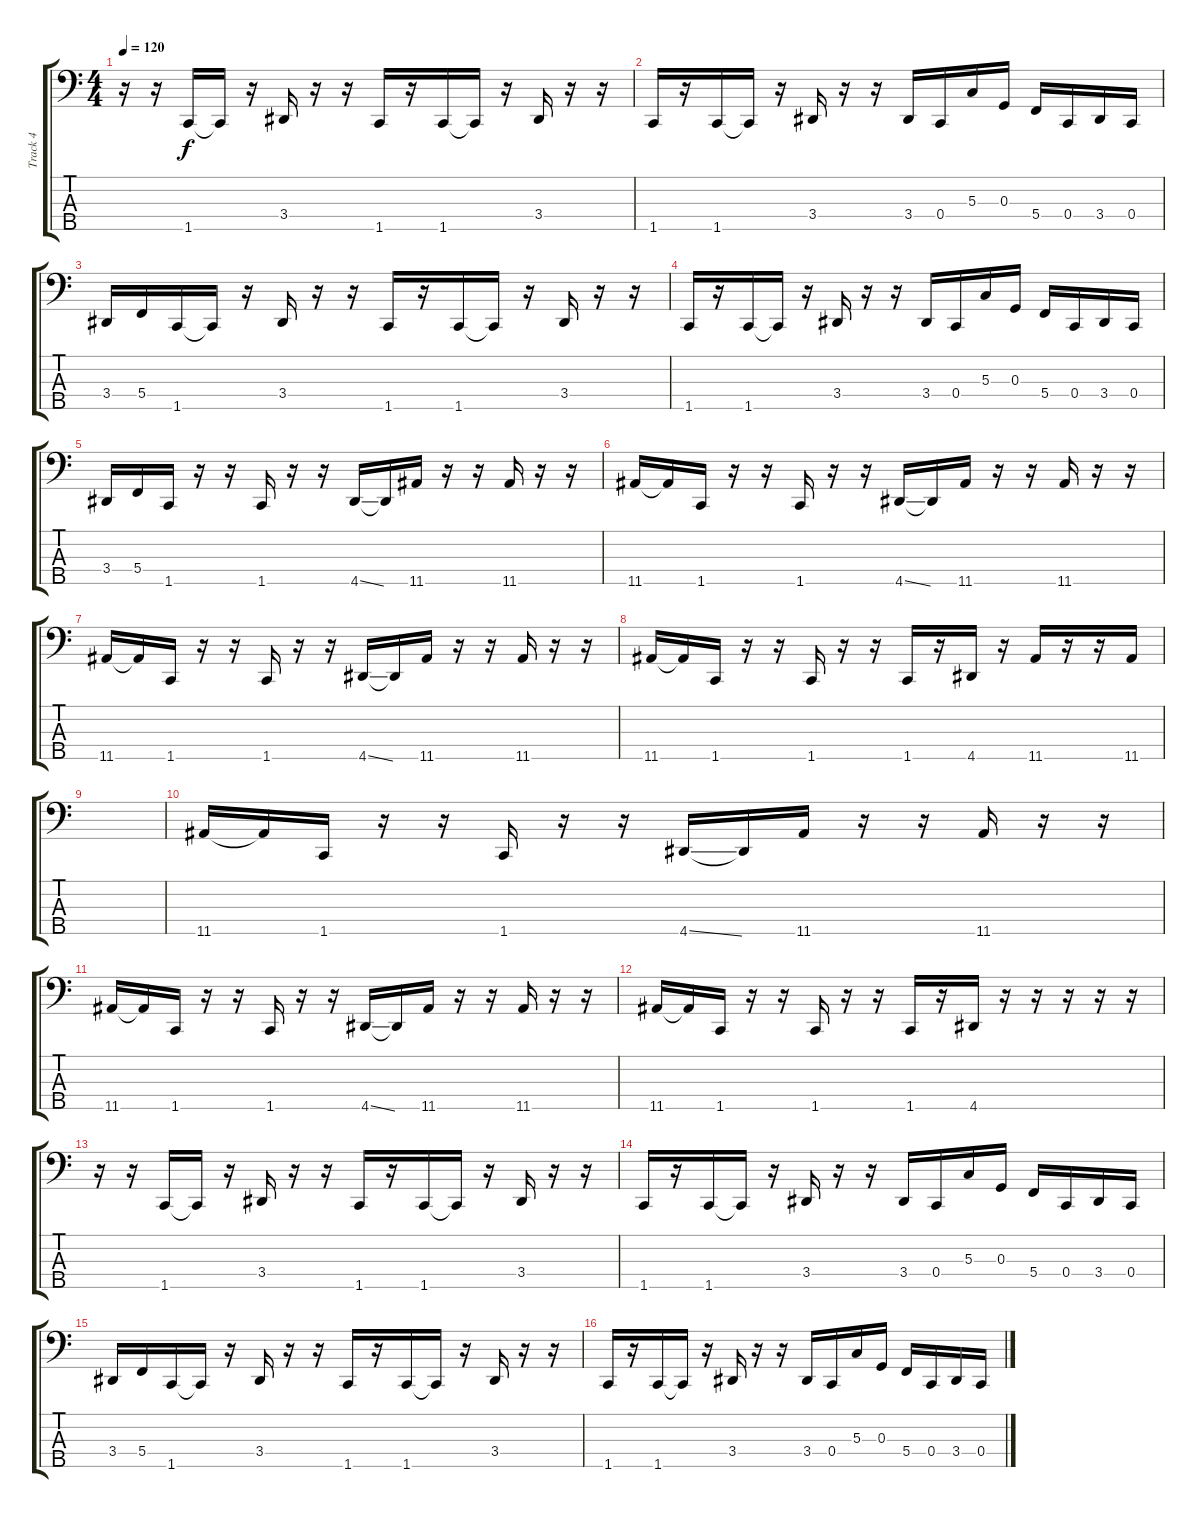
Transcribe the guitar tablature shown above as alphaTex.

\track ("Track 4" "Track 4") {instrument electricbassfinger}
\staff {score tabs}
\tuning (F2 C2 G1 C1 B0) {hide}
\ts (4 4)
\tempo 120
\clef f4
\ks c
r.16{dy f} r.16 1.5.16 1.5{t}.16 r.16 3.4.16 r.16 r.16 1.5.16 r.16 1.5.16 1.5{t}.16 r.16 3.4.16 r.16 r.16 |
1.5.16 r.16 1.5.16 1.5{t}.16 r.16 3.4.16 r.16 r.16 3.4.16 0.4.16 5.3.16 0.3.16 5.4.16 0.4.16 3.4.16 0.4.16 |
3.4.16 5.4.16 1.5.16 1.5{t}.16 r.16 3.4.16 r.16 r.16 1.5.16 r.16 1.5.16 1.5{t}.16 r.16 3.4.16 r.16 r.16 |
1.5.16 r.16 1.5.16 1.5{t}.16 r.16 3.4.16 r.16 r.16 3.4.16 0.4.16 5.3.16 0.3.16 5.4.16 0.4.16 3.4.16 0.4.16 |
3.4.16 5.4.16 1.5.16 r.16 r.16 1.5.16 r.16 r.16 4.5{ss}.16 4.5{t}.16 11.5.16 r.16 r.16 11.5.16 r.16 r.16 |
11.5.16 11.5{t}.16 1.5.16 r.16 r.16 1.5.16 r.16 r.16 4.5{ss}.16 4.5{t}.16 11.5.16 r.16 r.16 11.5.16 r.16 r.16 |
11.5.16 11.5{t}.16 1.5.16 r.16 r.16 1.5.16 r.16 r.16 4.5{ss}.16 4.5{t}.16 11.5.16 r.16 r.16 11.5.16 r.16 r.16 |
11.5.16 11.5{t}.16 1.5.16 r.16 r.16 1.5.16 r.16 r.16 1.5.16 r.16 4.5.16 r.16 11.5.16 r.16 r.16 11.5.16 |
|
11.5.16 11.5{t}.16 1.5.16 r.16 r.16 1.5.16 r.16 r.16 4.5{ss}.16 4.5{t}.16 11.5.16 r.16 r.16 11.5.16 r.16 r.16 |
11.5.16 11.5{t}.16 1.5.16 r.16 r.16 1.5.16 r.16 r.16 4.5{ss}.16 4.5{t}.16 11.5.16 r.16 r.16 11.5.16 r.16 r.16 |
11.5.16 11.5{t}.16 1.5.16 r.16 r.16 1.5.16 r.16 r.16 1.5.16 r.16 4.5.16 r.16 r.16 r.16 r.16 r.16 |
r.16 r.16 1.5.16 1.5{t}.16 r.16 3.4.16 r.16 r.16 1.5.16 r.16 1.5.16 1.5{t}.16 r.16 3.4.16 r.16 r.16 |
1.5.16 r.16 1.5.16 1.5{t}.16 r.16 3.4.16 r.16 r.16 3.4.16 0.4.16 5.3.16 0.3.16 5.4.16 0.4.16 3.4.16 0.4.16 |
3.4.16 5.4.16 1.5.16 1.5{t}.16 r.16 3.4.16 r.16 r.16 1.5.16 r.16 1.5.16 1.5{t}.16 r.16 3.4.16 r.16 r.16 |
1.5.16 r.16 1.5.16 1.5{t}.16 r.16 3.4.16 r.16 r.16 3.4.16 0.4.16 5.3.16 0.3.16 5.4.16 0.4.16 3.4.16 0.4.16
